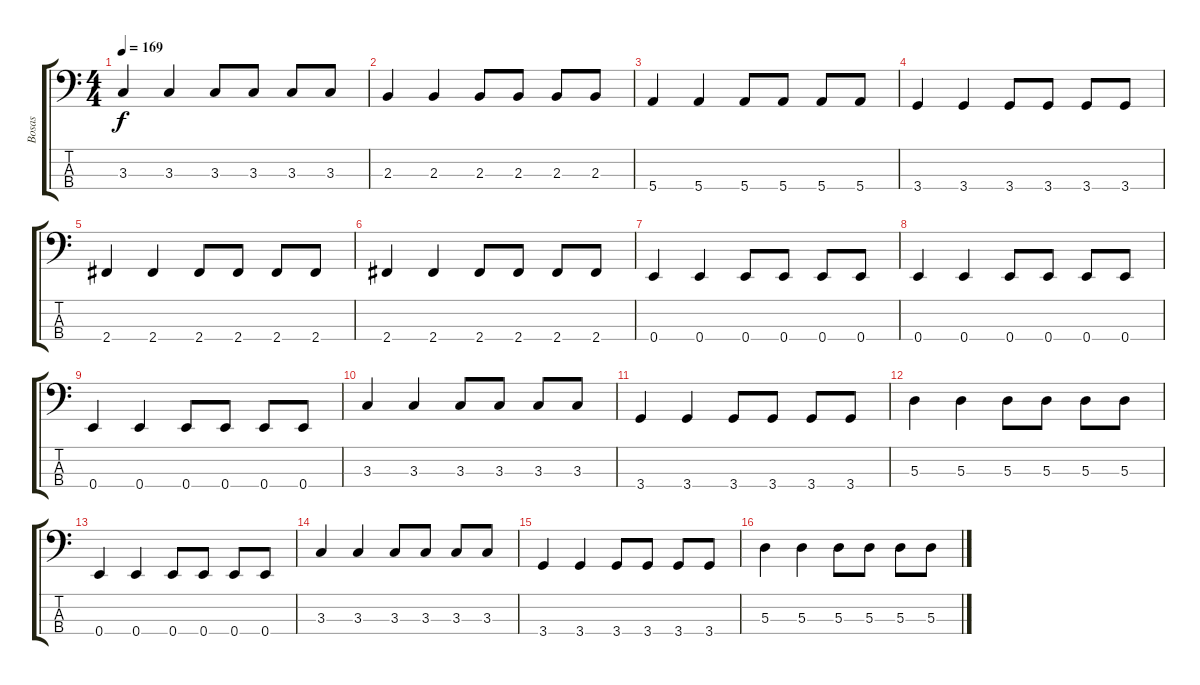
\track ("Bosas" "Bosas") {instrument acousticbass}
\staff {score tabs}
\tuning (G2 D2 A1 E1) {hide}
\ts (4 4)
\tempo 169
\clef f4
\ks c
3.3.4{dy f} 3.3.4 3.3.8 3.3.8 3.3.8 3.3.8 |
2.3.4 2.3.4 2.3.8 2.3.8 2.3.8 2.3.8 |
5.4.4 5.4.4 5.4.8 5.4.8 5.4.8 5.4.8 |
3.4.4 3.4.4 3.4.8 3.4.8 3.4.8 3.4.8 |
2.4.4 2.4.4 2.4.8 2.4.8 2.4.8 2.4.8 |
2.4.4 2.4.4 2.4.8 2.4.8 2.4.8 2.4.8 |
0.4.4 0.4.4 0.4.8 0.4.8 0.4.8 0.4.8 |
0.4.4 0.4.4 0.4.8 0.4.8 0.4.8 0.4.8 |
0.4.4 0.4.4 0.4.8 0.4.8 0.4.8 0.4.8 |
3.3.4 3.3.4 3.3.8 3.3.8 3.3.8 3.3.8 |
3.4.4 3.4.4 3.4.8 3.4.8 3.4.8 3.4.8 |
5.3.4 5.3.4 5.3.8 5.3.8 5.3.8 5.3.8 |
0.4.4 0.4.4 0.4.8 0.4.8 0.4.8 0.4.8 |
3.3.4 3.3.4 3.3.8 3.3.8 3.3.8 3.3.8 |
3.4.4 3.4.4 3.4.8 3.4.8 3.4.8 3.4.8 |
5.3.4 5.3.4 5.3.8 5.3.8 5.3.8 5.3.8
